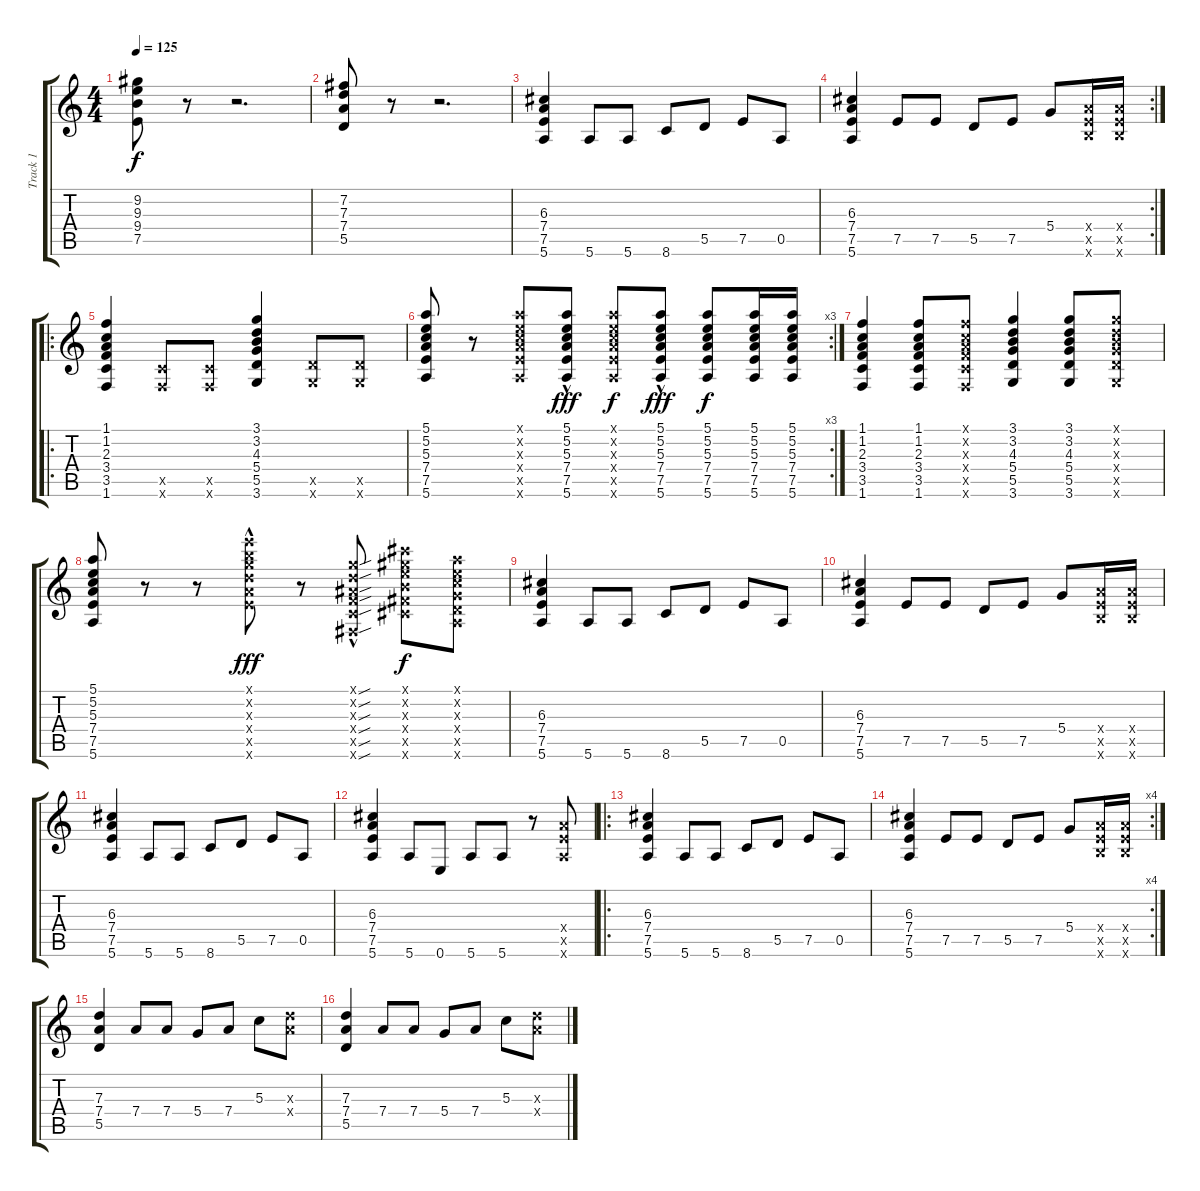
\track ("Track 1" "Track 1") {instrument acousticguitarsteel}
\staff {score tabs}
\tuning (E4 B3 G3 D3 A2 E2) {hide}
\ts (4 4)
\tempo 125
\clef g2
\ks c
(9.2 9.3 9.4 7.5).8{dy f} r.8 r.2{d} |
(7.2 7.3 7.4 5.5).8 r.8 r.2{d} |
(6.3 7.4 7.5 5.6).4 5.6.8 5.6.8 8.6.8 5.5.8 7.5.8 0.5.8 |
\rc 2
(6.3 7.4 7.5 5.6).4 7.5.8 7.5.8 5.5.8 7.5.8 5.4.8 (7.4{x} 7.5{x} 7.6{x}).16 (7.4{x} 7.5{x} 7.6{x}).16 |
\ro
(1.1 1.2 2.3 3.4 3.5 1.6).4 (3.5{x} 1.6{x}).8 (3.5{x} 1.6{x}).8 (3.1 3.2 4.3 5.4 5.5 3.6).4 (5.5{x} 3.6{x}).8 (5.5{x} 3.6{x}).8 |
\rc 3
(5.1 5.2 5.3 7.4 7.5 5.6).8 r.8 (5.1{x} 5.2{x} 5.3{x} 7.4{x} 7.5{x} 5.6{x}).8 (5.1{hac} 5.2{hac} 5.3{hac} 7.4{hac} 7.5{hac} 5.6{hac}).8{dy fff} (5.1{x} 5.2{x} 5.3{x} 7.4{x} 7.5{x} 5.6{x}).8{dy f} (5.1{hac} 5.2{hac} 5.3{hac} 7.4{hac} 7.5{hac} 5.6{hac}).8{dy fff} (5.1 5.2 5.3 7.4 7.5 5.6).8{dy f} (5.1 5.2 5.3 7.4 7.5 5.6).16 (5.1 5.2 5.3 7.4 7.5 5.6).16 |
(1.1 1.2 2.3 3.4 3.5 1.6).4 (1.1 1.2 2.3 3.4 3.5 1.6).8 (1.1{x} 1.2{x} 2.3{x} 3.4{x} 3.5{x} 1.6{x}).8 (3.1 3.2 4.3 5.4 5.5 3.6).4 (3.1 3.2 4.3 5.4 5.5 3.6).8 (3.1{x} 3.2{x} 4.3{x} 5.4{x} 5.5{x} 3.6{x}).8 |
(5.1 5.2 5.3 7.4 7.5 5.6).8 r.8 r.8 (12.1{hac x} 12.2{hac x} 12.3{hac x} 12.4{hac x} 12.5{hac x} 12.6{hac x}).8{dy fff} r.8 (3.1{sou hac x} 3.2{sou hac x} 3.3{sou hac x} 3.4{sou hac x} 3.5{sou hac x} 2.6{sou hac x}).8 (9.1{x} 9.2{x} 9.3{x} 9.4{x} 9.5{x} 9.6{x}).8{dy f} (5.1{x} 5.2{x} 5.3{x} 5.4{x} 5.5{x} 5.6{x}).8 |
(6.3 7.4 7.5 5.6).4 5.6.8 5.6.8 8.6.8 5.5.8 7.5.8 0.5.8 |
(6.3 7.4 7.5 5.6).4 7.5.8 7.5.8 5.5.8 7.5.8 5.4.8 (7.4{x} 7.5{x} 7.6{x}).16 (7.4{x} 7.5{x} 7.6{x}).16 |
(6.3 7.4 7.5 5.6).4 5.6.8 5.6.8 8.6.8 5.5.8 7.5.8 0.5.8 |
(6.3 7.4 7.5 5.6).4 5.6.8 0.6.8 5.6.8 5.6.8 r.8 (7.4{x} 7.5{x} 5.6{x}).8 |
\ro
(6.3 7.4 7.5 5.6).4 5.6.8 5.6.8 8.6.8 5.5.8 7.5.8 0.5.8 |
\rc 4
(6.3 7.4 7.5 5.6).4 7.5.8 7.5.8 5.5.8 7.5.8 5.4.8 (7.4{x} 7.5{x} 7.6{x}).16 (7.4{x} 7.5{x} 7.6{x}).16 |
(7.3 7.4 5.5).4 7.4.8 7.4.8 5.4.8 7.4.8 5.3.8 (7.3{x} 7.4{x}).8 |
(7.3 7.4 5.5).4 7.4.8 7.4.8 5.4.8 7.4.8 5.3.8 (7.3{x} 7.4{x}).8
